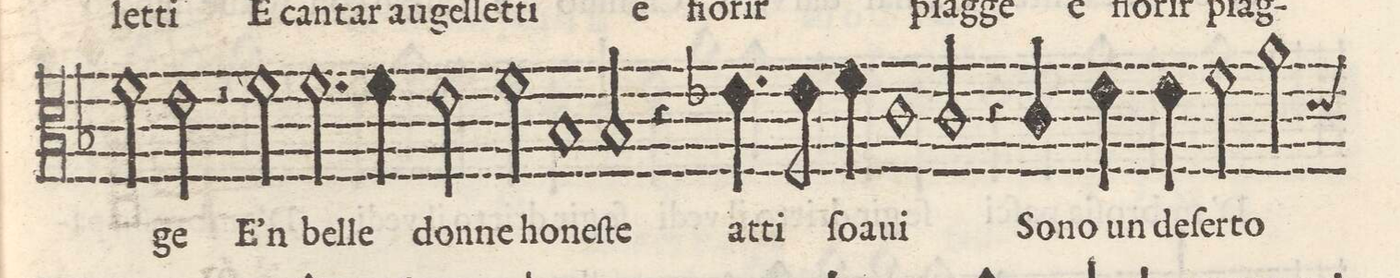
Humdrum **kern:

**kern	**text
*I"TENORE	*
*clefC3	*
*k[b-]	*
*met(C)	*
*M2/1	*
2f\	.
2e\	ge
=22-	=22-
2r	.
2f\	E'n
2.f\	bel-
4f\	-le
=23-	=23-
2e\	don-
2f\	-ne_ho-
1B-	-ne-
=24-	=24-
2B-/	-ſte
4r	.
4.e-X\	at-
8e-\	-ti
4f\	ſo-
1c\	-a-
=25-	=25-
2c/	-ui
4r	.
4c/	So-
4eny\	-no_un
4e\	-de-
=26-	=26-
2f\	ſer-
2a\	-to
*custos:d	*
*-	*-
